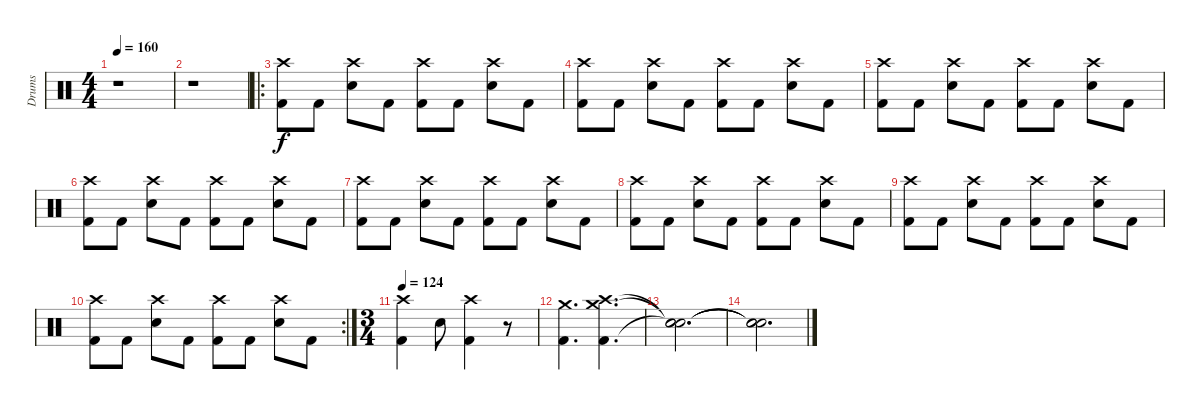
\track ("Drums" "Drums") {instrument percussion}
\staff {score}
\articulation defaults
\ts (4 4)
\tempo 160
\clef neutral
\ks c
r.1{dy mp} |
r.1 |
\ro
("Kick (hit) 2" "Crash high (hit)").8{dy f} "Kick (hit) 2".8 ("Crash high (hit)" "Snare (hit) 2").8 "Kick (hit) 2".8 ("Kick (hit) 2" "Crash high (hit)").8 "Kick (hit) 2".8 ("Crash high (hit)" "Snare (hit) 2").8 "Kick (hit) 2".8 |
("Kick (hit) 2" "Crash high (hit)").8 "Kick (hit) 2".8 ("Crash high (hit)" "Snare (hit) 2").8 "Kick (hit) 2".8 ("Kick (hit) 2" "Crash high (hit)").8 "Kick (hit) 2".8 ("Crash high (hit)" "Snare (hit) 2").8 "Kick (hit) 2".8 |
("Kick (hit) 2" "Crash high (hit)").8 "Kick (hit) 2".8 ("Crash high (hit)" "Snare (hit) 2").8 "Kick (hit) 2".8 ("Kick (hit) 2" "Crash high (hit)").8 "Kick (hit) 2".8 ("Crash high (hit)" "Snare (hit) 2").8 "Kick (hit) 2".8 |
("Kick (hit) 2" "Crash high (hit)").8 "Kick (hit) 2".8 ("Crash high (hit)" "Snare (hit) 2").8 "Kick (hit) 2".8 ("Kick (hit) 2" "Crash high (hit)").8 "Kick (hit) 2".8 ("Crash high (hit)" "Snare (hit) 2").8 "Kick (hit) 2".8 |
("Kick (hit) 2" "Crash high (hit)").8 "Kick (hit) 2".8 ("Crash high (hit)" "Snare (hit) 2").8 "Kick (hit) 2".8 ("Kick (hit) 2" "Crash high (hit)").8 "Kick (hit) 2".8 ("Crash high (hit)" "Snare (hit) 2").8 "Kick (hit) 2".8 |
("Kick (hit) 2" "Crash high (hit)").8 "Kick (hit) 2".8 ("Crash high (hit)" "Snare (hit) 2").8 "Kick (hit) 2".8 ("Kick (hit) 2" "Crash high (hit)").8 "Kick (hit) 2".8 ("Crash high (hit)" "Snare (hit) 2").8 "Kick (hit) 2".8 |
("Kick (hit) 2" "Crash high (hit)").8 "Kick (hit) 2".8 ("Crash high (hit)" "Snare (hit) 2").8 "Kick (hit) 2".8 ("Kick (hit) 2" "Crash high (hit)").8 "Kick (hit) 2".8 ("Crash high (hit)" "Snare (hit) 2").8 "Kick (hit) 2".8 |
\rc 2
("Kick (hit) 2" "Crash high (hit)").8 "Kick (hit) 2".8 ("Crash high (hit)" "Snare (hit) 2").8 "Kick (hit) 2".8 ("Kick (hit) 2" "Crash high (hit)").8 "Kick (hit) 2".8 ("Crash high (hit)" "Snare (hit) 2").8 "Kick (hit) 2".8 |
\ts (3 4)
\tempo 124
("Kick (hit) 2" "Crash high (hit)").4 "Snare (hit) 2".8 ("Kick (hit) 2" "Crash high (hit)").4 r.8 |
("Kick (hit) 2" "Crash medium (hit)").4{d} ("Kick (hit) 2" "Crash high (hit)" "Crash medium (hit)").4{d} |
("Snare (hit)"{t} "Snare (hit)"{t} "Snare (hit)"{t}).2{d} |
("Snare (hit)"{t} "Snare (hit)"{t} "Snare (hit)"{t}).2{d}
